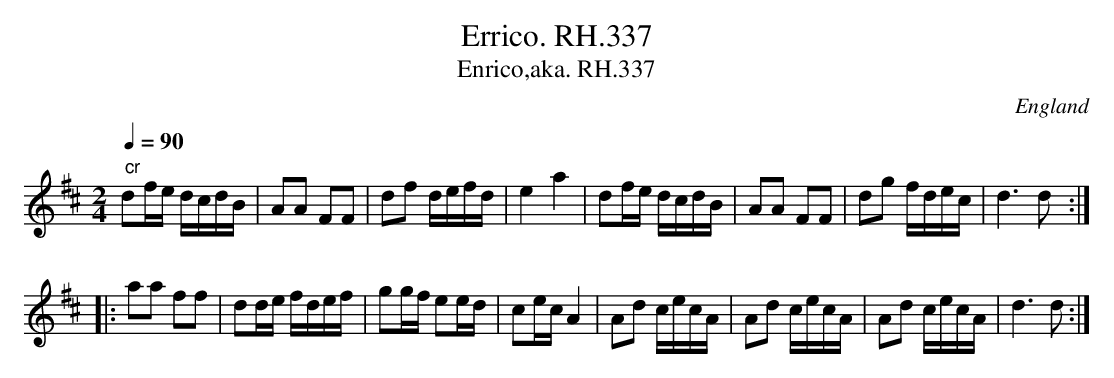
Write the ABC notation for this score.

X:1
T:Errico. RH.337
T:Enrico,aka. RH.337
L:1/16
M:2/4
O:England
Q:1/4=90
K:D
" cr"d2fe dcdB|A2A2 F2F2|d2f2 defd|e4 a4|\
d2fe dcdB|A2A2 F2F2|d2g2 fdec|d6 d2:|!
|:a2a2 f2f2|d2de fdef|g2gf e2ed|c2ec A4|\
A2d2 cecA|A2d2 cecA|A2d2 cecA|d6 d2:|
